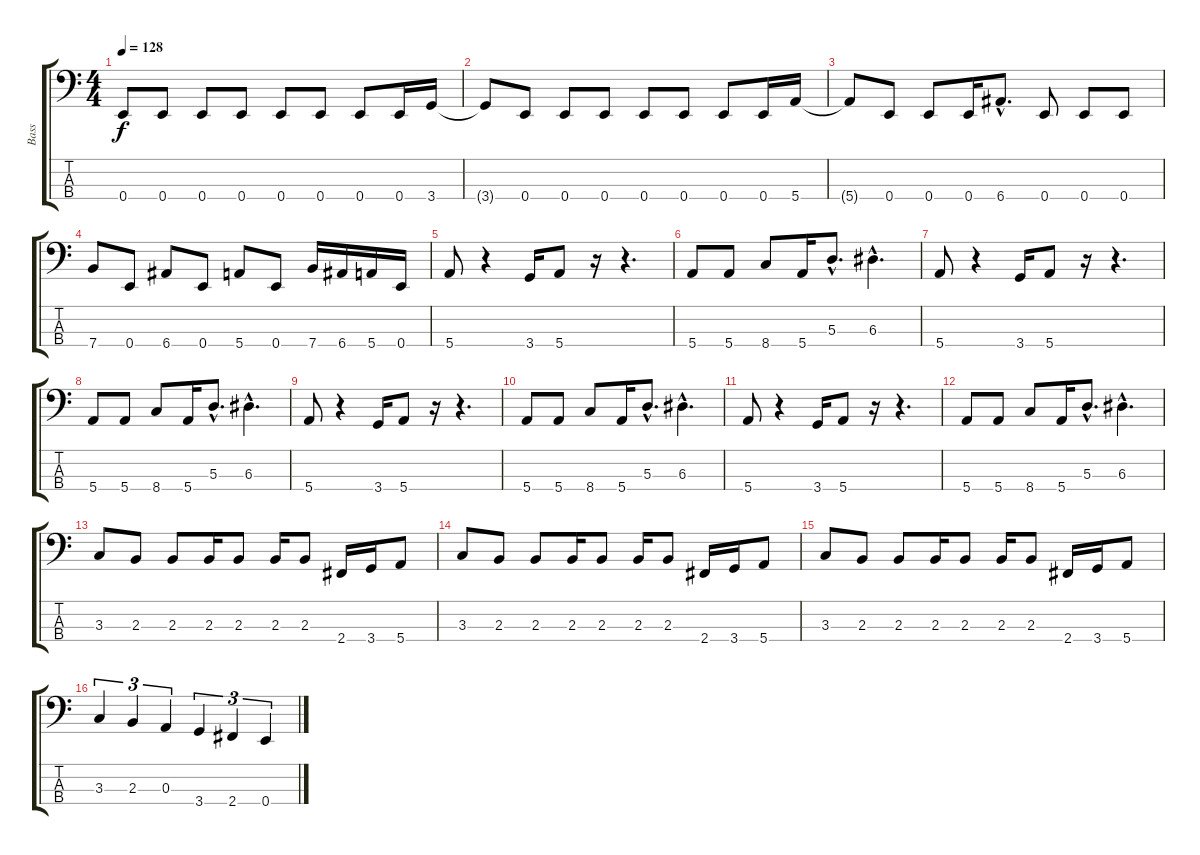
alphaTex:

\track ("Bass" "Bass") {instrument electricbasspick}
\staff {score tabs}
\tuning (G2 D2 A1 E1) {hide}
\ts (4 4)
\tempo 128
\clef f4
\ks c
0.4{t}.8{dy f} 0.4.8 0.4.8 0.4.8 0.4.8 0.4.8 0.4.8 0.4.16 3.4.16 |
3.4{t}.8 0.4.8 0.4.8 0.4.8 0.4.8 0.4.8 0.4.8 0.4.16 5.4.16 |
5.4{t}.8 0.4.8 0.4.8 0.4.16 6.4{hac}.8{d} 0.4.8 0.4.8 0.4.8 |
7.4.8 0.4.8 6.4.8 0.4.8 5.4.8 0.4.8 7.4.16 6.4.16 5.4.16 0.4.16 |
5.4.8 r.4 3.4.16 5.4.8 r.16 r.4{d} |
5.4.8 5.4.8 8.4.8 5.4.16 5.3{hac}.8{d} 6.3{hac}.4{d} |
5.4.8 r.4 3.4.16 5.4.8 r.16 r.4{d} |
5.4.8 5.4.8 8.4.8 5.4.16 5.3{hac}.8{d} 6.3{hac}.4{d} |
5.4.8 r.4 3.4.16 5.4.8 r.16 r.4{d} |
5.4.8 5.4.8 8.4.8 5.4.16 5.3{hac}.8{d} 6.3{hac}.4{d} |
5.4.8 r.4 3.4.16 5.4.8 r.16 r.4{d} |
5.4.8 5.4.8 8.4.8 5.4.16 5.3{hac}.8{d} 6.3{hac}.4{d} |
3.3.8 2.3.8 2.3.8 2.3.16 2.3.8 2.3.16 2.3.8 2.4.16 3.4.16 5.4.8 |
3.3.8 2.3.8 2.3.8 2.3.16 2.3.8 2.3.16 2.3.8 2.4.16 3.4.16 5.4.8 |
3.3.8 2.3.8 2.3.8 2.3.16 2.3.8 2.3.16 2.3.8 2.4.16 3.4.16 5.4.8 |
3.3.4{tu (3 2)} 2.3.4{tu (3 2)} 0.3.4{tu (3 2)} 3.4.4{tu (3 2)} 2.4.4{tu (3 2)} 0.4.4{tu (3 2)}
